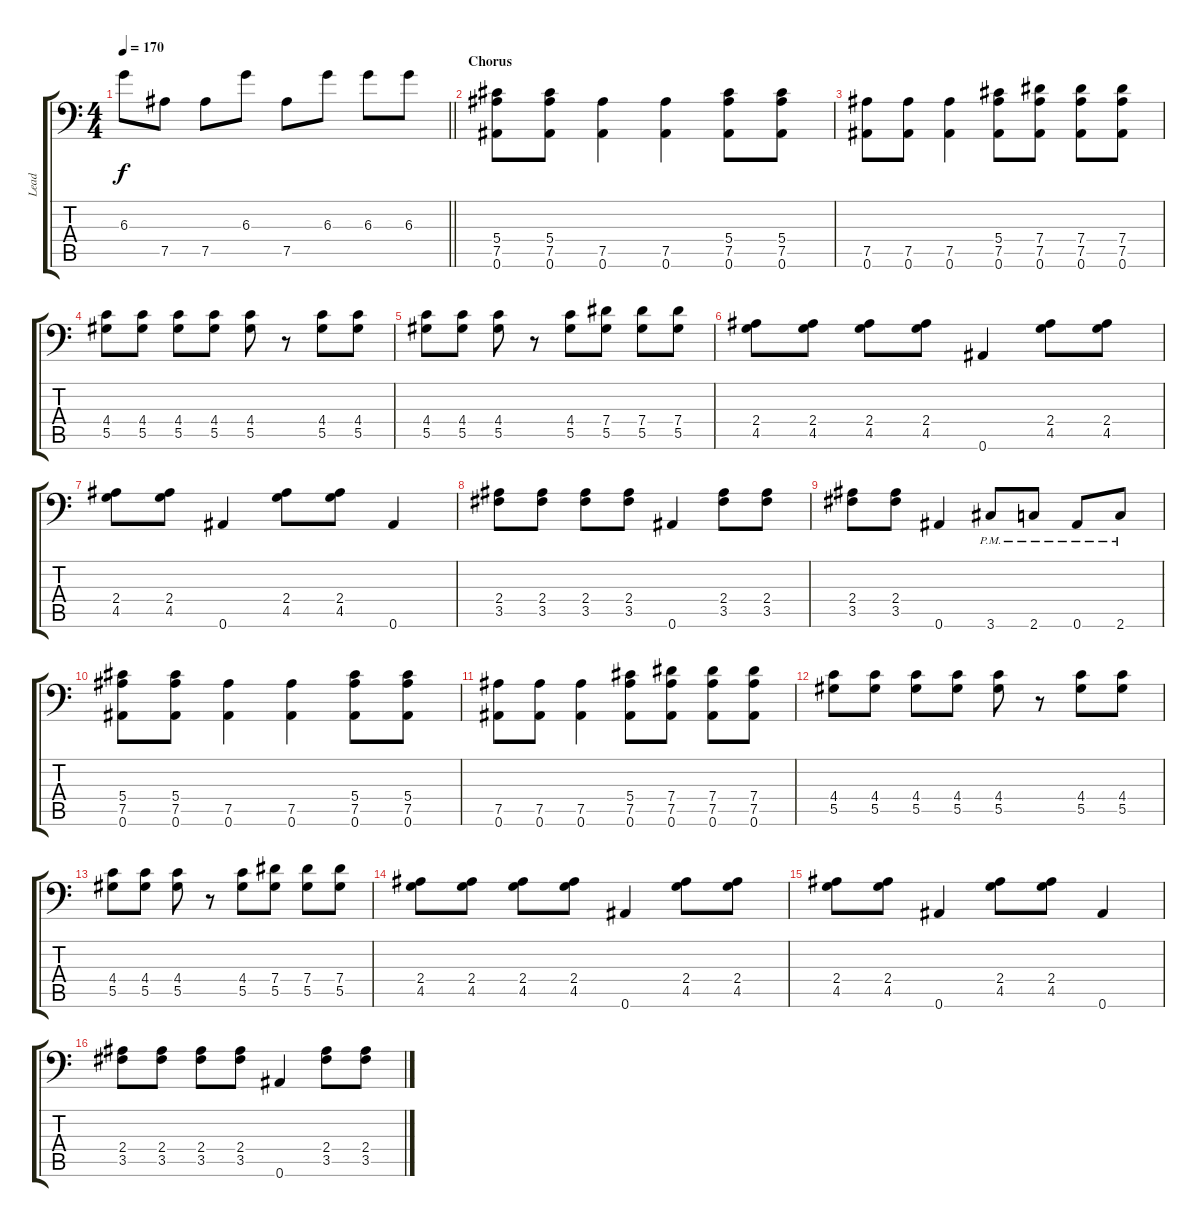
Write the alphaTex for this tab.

\track ("Lead" "Lead") {instrument distortionguitar}
\staff {score tabs}
\tuning (Bb3 F3 Db3 Ab2 Eb2 Bb1) {hide}
\ts (4 4)
\tempo 170
\clef f4
\barLineRight lightlight
\ks c
6.3.8{dy f} 7.5.8 7.5.8 6.3.8 7.5.8 6.3.8 6.3.8 6.3.8 |
\section ("" "Chorus")
(5.4 7.5 0.6).8 (5.4 7.5 0.6).8 (7.5 0.6).4 (7.5 0.6).4 (5.4 7.5 0.6).8 (5.4 7.5 0.6).8 |
(7.5 0.6).8 (7.5 0.6).8 (7.5 0.6).4 (5.4 7.5 0.6).8 (7.4 7.5 0.6).8 (7.4 7.5 0.6).8 (7.4 7.5 0.6).8 |
(4.4 5.5).8 (4.4 5.5).8 (4.4 5.5).8 (4.4 5.5).8 (4.4 5.5).8 r.8 (4.4 5.5).8 (4.4 5.5).8 |
(4.4 5.5).8 (4.4 5.5).8 (4.4 5.5).8 r.8 (4.4 5.5).8 (7.4 5.5).8 (7.4 5.5).8 (7.4 5.5).8 |
(2.4 4.5).8 (2.4 4.5).8 (2.4 4.5).8 (2.4 4.5).8 0.6.4 (2.4 4.5).8 (2.4 4.5).8 |
(2.4 4.5).8 (2.4 4.5).8 0.6.4 (2.4 4.5).8 (2.4 4.5).8 0.6.4 |
(2.4 3.5).8 (2.4 3.5).8 (2.4 3.5).8 (2.4 3.5).8 0.6.4 (2.4 3.5).8 (2.4 3.5).8 |
(2.4 3.5).8 (2.4 3.5).8 0.6.4 3.6{pm}.8 2.6{pm}.8 0.6{pm}.8 2.6{pm}.8 |
(5.4 7.5 0.6).8 (5.4 7.5 0.6).8 (7.5 0.6).4 (7.5 0.6).4 (5.4 7.5 0.6).8 (5.4 7.5 0.6).8 |
(7.5 0.6).8 (7.5 0.6).8 (7.5 0.6).4 (5.4 7.5 0.6).8 (7.4 7.5 0.6).8 (7.4 7.5 0.6).8 (7.4 7.5 0.6).8 |
(4.4 5.5).8 (4.4 5.5).8 (4.4 5.5).8 (4.4 5.5).8 (4.4 5.5).8 r.8 (4.4 5.5).8 (4.4 5.5).8 |
(4.4 5.5).8 (4.4 5.5).8 (4.4 5.5).8 r.8 (4.4 5.5).8 (7.4 5.5).8 (7.4 5.5).8 (7.4 5.5).8 |
(2.4 4.5).8 (2.4 4.5).8 (2.4 4.5).8 (2.4 4.5).8 0.6.4 (2.4 4.5).8 (2.4 4.5).8 |
(2.4 4.5).8 (2.4 4.5).8 0.6.4 (2.4 4.5).8 (2.4 4.5).8 0.6.4 |
(2.4 3.5).8 (2.4 3.5).8 (2.4 3.5).8 (2.4 3.5).8 0.6.4 (2.4 3.5).8 (2.4 3.5).8
